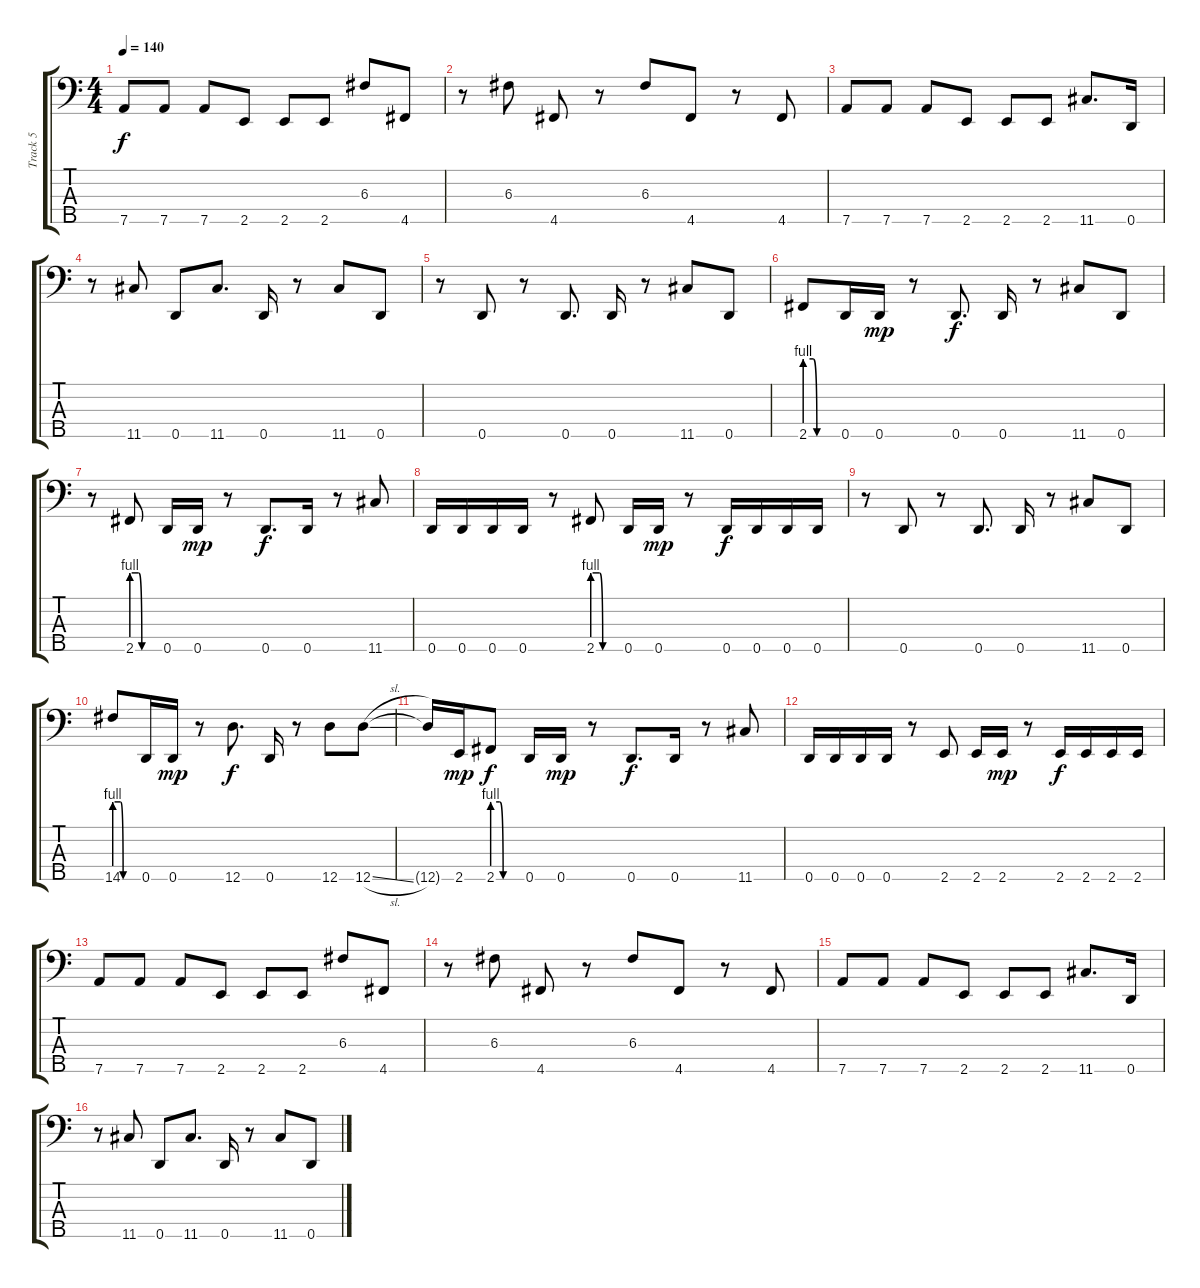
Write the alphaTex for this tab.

\track ("Track 5" "Track 5") {instrument electricbasspick}
\staff {score tabs}
\tuning (Bb2 F2 C2 G1 D1) {hide}
\ts (4 4)
\tempo 140
\clef f4
\ks c
7.5.8{dy f} 7.5.8 7.5.8 2.5.8 2.5.8 2.5.8 6.3.8 4.5.8 |
r.8 6.3.8 4.5.8 r.8 6.3.8 4.5.8 r.8 4.5.8 |
7.5.8 7.5.8 7.5.8 2.5.8 2.5.8 2.5.8 11.5.8{d} 0.5.16 |
r.8 11.5.8 0.5.8 11.5.8{d} 0.5.16 r.8 11.5.8 0.5.8 |
r.8 0.5.8 r.8 0.5.8{d} 0.5.16 r.8 11.5.8 0.5.8 |
2.5{be (custom 0 4 15 4 22 0 60 0)}.8 0.5.16 0.5.16{dy mp} r.8 0.5.8{d dy f} 0.5.16 r.8 11.5.8 0.5.8 |
r.8 2.5{be (custom 0 4 15 4 22 0 60 0)}.8 0.5.16 0.5.16{dy mp} r.8 0.5.8{d dy f} 0.5.16 r.8 11.5.8 |
0.5.16 0.5.16 0.5.16 0.5.16 r.8 2.5{be (custom 0 4 15 4 22 0 60 0)}.8 0.5.16 0.5.16{dy mp} r.8 0.5.16{dy f} 0.5.16 0.5.16 0.5.16 |
r.8 0.5.8 r.8 0.5.8{d} 0.5.16 r.8 11.5.8 0.5.8 |
14.5{be (custom 0 4 15 4 22 0 60 0)}.8 0.5.16 0.5.16{dy mp} r.8 12.5.8{d dy f} 0.5.16 r.8 12.5.8 12.5{sl}.8 |
12.5{t}.16 2.5.16{dy mp} 2.5{be (custom 0 4 15 4 22 0 60 0)}.8{dy f} 0.5.16 0.5.16{dy mp} r.8 0.5.8{d dy f} 0.5.16 r.8 11.5.8 |
0.5.16 0.5.16 0.5.16 0.5.16 r.8 2.5.8 2.5.16 2.5.16{dy mp} r.8 2.5.16{dy f} 2.5.16 2.5.16 2.5.16 |
7.5.8 7.5.8 7.5.8 2.5.8 2.5.8 2.5.8 6.3.8 4.5.8 |
r.8 6.3.8 4.5.8 r.8 6.3.8 4.5.8 r.8 4.5.8 |
7.5.8 7.5.8 7.5.8 2.5.8 2.5.8 2.5.8 11.5.8{d} 0.5.16 |
r.8 11.5.8 0.5.8 11.5.8{d} 0.5.16 r.8 11.5.8 0.5.8
